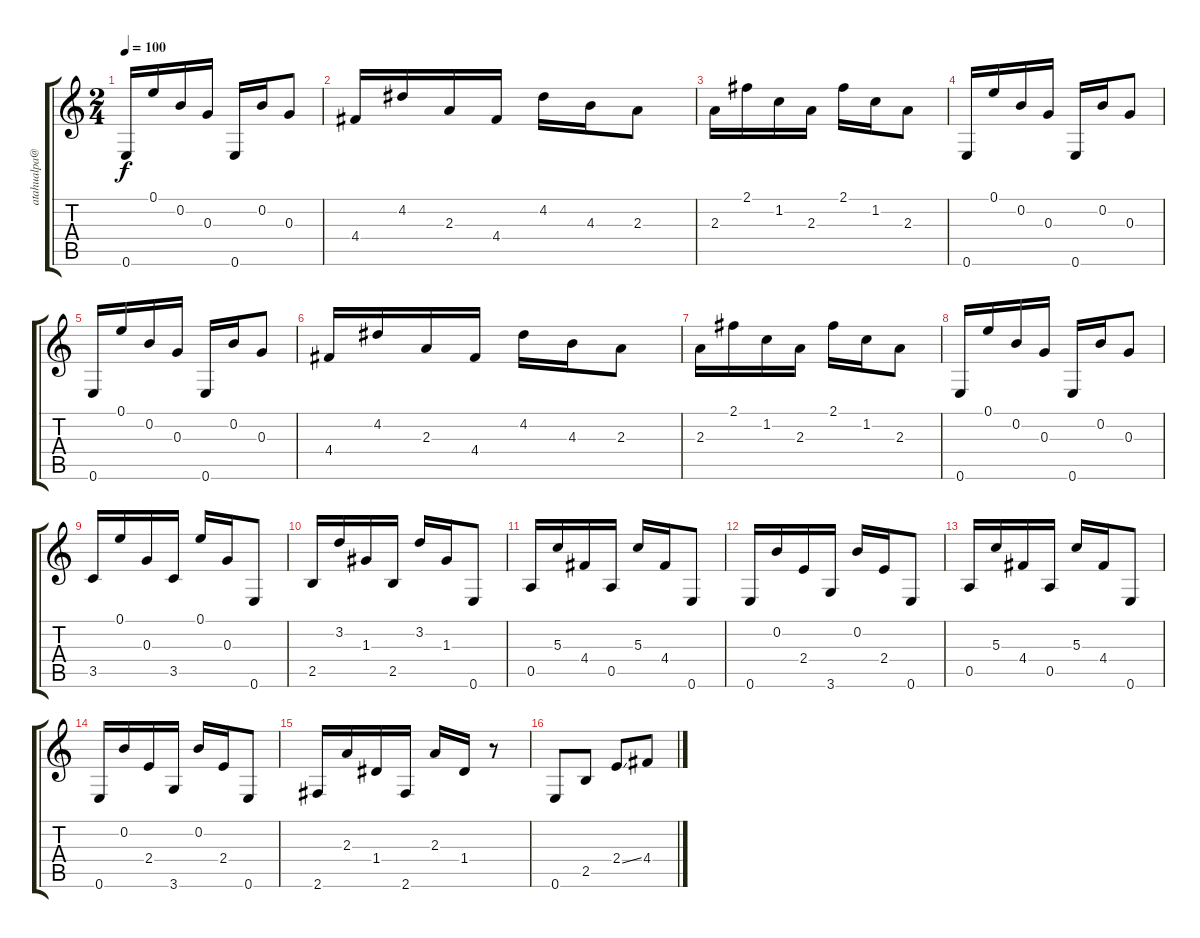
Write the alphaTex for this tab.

\track ("" "atahualpa@") {instrument acousticguitarnylon}
\staff {score tabs}
\tuning (E4 B3 G3 D3 A2 E2) {hide}
\ts (2 4)
\tempo 100
\clef g2
\ks c
0.6.16{dy f} 0.1.16 0.2.16 0.3.16 0.6.16 0.2.16 0.3.8 |
4.4.16 4.2.16 2.3.16 4.4.16 4.2.16 4.3.16 2.3.8 |
2.3.16 2.1.16 1.2.16 2.3.16 2.1.16 1.2.16 2.3.8 |
0.6.16 0.1.16 0.2.16 0.3.16 0.6.16 0.2.16 0.3.8 |
0.6.16 0.1.16 0.2.16 0.3.16 0.6.16 0.2.16 0.3.8 |
4.4.16 4.2.16 2.3.16 4.4.16 4.2.16 4.3.16 2.3.8 |
2.3.16 2.1.16 1.2.16 2.3.16 2.1.16 1.2.16 2.3.8 |
0.6.16 0.1.16 0.2.16 0.3.16 0.6.16 0.2.16 0.3.8 |
3.5.16 0.1.16 0.3.16 3.5.16 0.1.16 0.3.16 0.6.8 |
2.5.16 3.2.16 1.3.16 2.5.16 3.2.16 1.3.16 0.6.8 |
0.5.16 5.3.16 4.4.16 0.5.16 5.3.16 4.4.16 0.6.8 |
0.6.16 0.2.16 2.4.16 3.6.16 0.2.16 2.4.16 0.6.8 |
0.5.16 5.3.16 4.4.16 0.5.16 5.3.16 4.4.16 0.6.8 |
0.6.16 0.2.16 2.4.16 3.6.16 0.2.16 2.4.16 0.6.8 |
2.6.16 2.3.16 1.4.16 2.6.16 2.3.16 1.4.16 r.8 |
0.6.8 2.5.8 2.4{ss}.8 4.4.8
